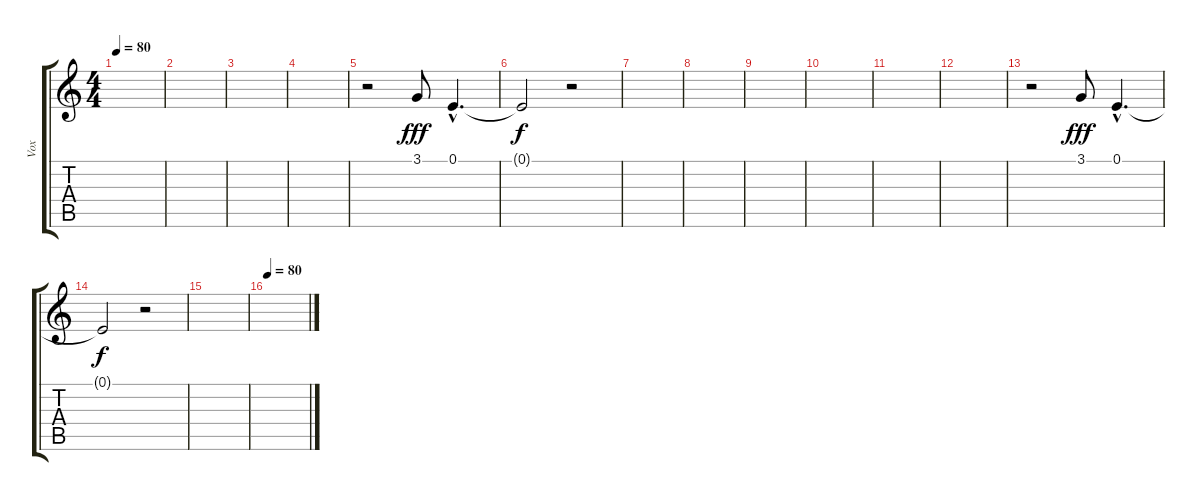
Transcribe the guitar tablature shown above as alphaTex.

\track ("Vox" "Vox") {instrument synthvoice}
\staff {score tabs}
\tuning (E4 B3 G3 D3 A2 E2) {hide}
\ts (4 4)
\tempo 80
\clef g2
\ks c
|
|
|
|
r.2 3.1.8{dy fff} 0.1{hac}.4{d} |
0.1{t}.2{dy f} r.2 |
|
|
|
|
|
|
r.2 3.1.8{dy fff} 0.1{hac}.4{d} |
0.1{t}.2{dy f} r.2 |
|
\tempo 80
